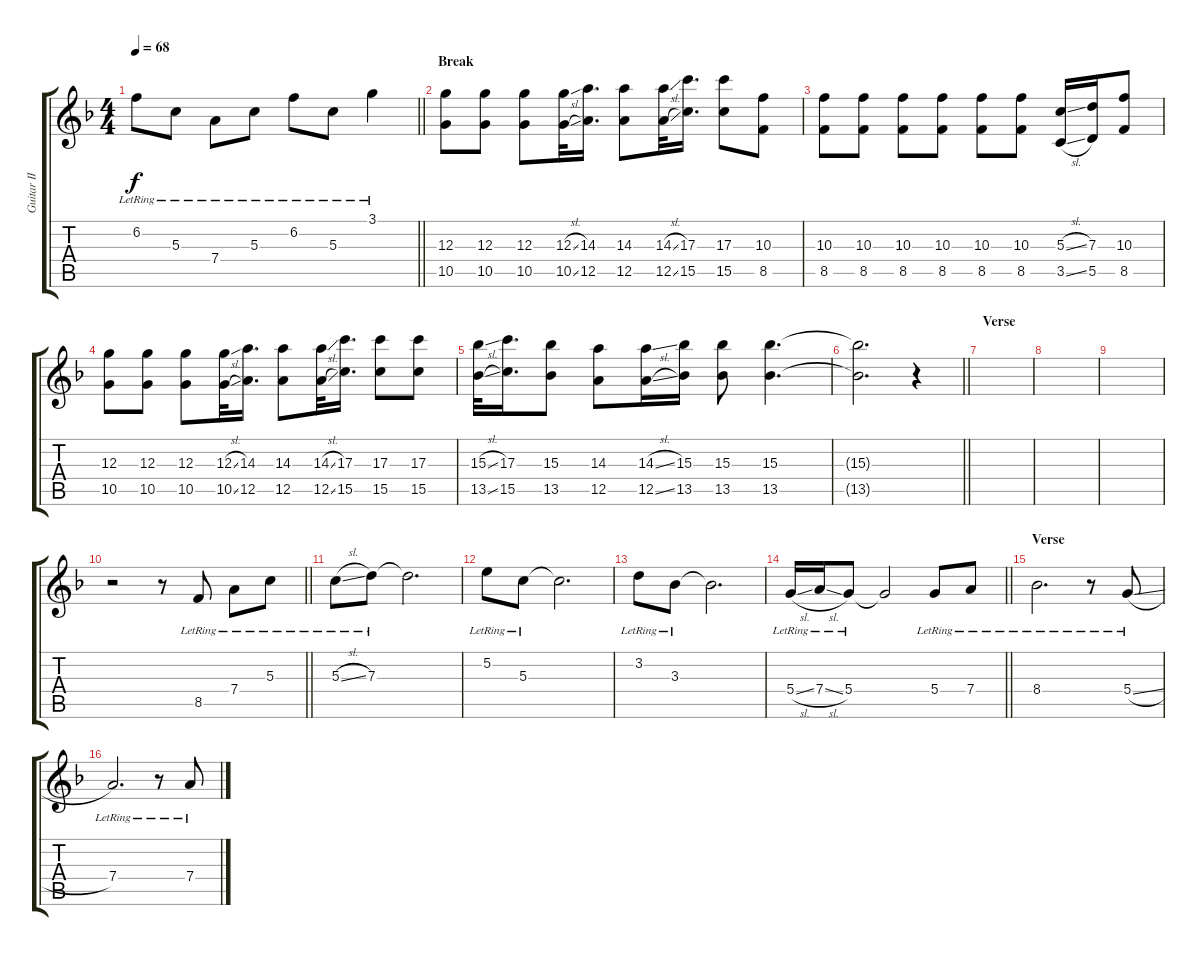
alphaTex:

\track ("Guitar II" "Guitar II") {instrument electricguitarjazz}
\staff {score tabs}
\tuning (E4 B3 G3 D3 A2 E2) {hide}
\ts (4 4)
\tempo 68
\clef g2
\barLineRight lightlight
\ks f
6.2{lr}.8{dy f} 5.3{lr}.8 7.4{lr}.8 5.3{lr}.8 6.2{lr}.8 5.3{lr}.8 3.1{lr}.4 |
\section ("" "Break")
(12.3 10.5).8{instrument overdrivenguitar} (12.3 10.5).8 (12.3 10.5).8 (12.3{sl} 10.5{sl}).32 (14.3 12.5).16{d} (14.3 12.5).8 (14.3{sl} 12.5{sl}).32 (17.3 15.5).16{d} (17.3 15.5).8 (10.3 8.5).8 |
(10.3 8.5).8 (10.3 8.5).8 (10.3 8.5).8 (10.3 8.5).8 (10.3 8.5).8 (10.3 8.5).8 (5.3{sl} 3.5{sl}).16 (7.3 5.5).16 (10.3 8.5).8 |
(12.3 10.5).8 (12.3 10.5).8 (12.3 10.5).8 (12.3{sl} 10.5{sl}).32 (14.3 12.5).16{d} (14.3 12.5).8 (14.3{sl} 12.5{sl}).32 (17.3 15.5).16{d} (17.3 15.5).8 (17.3 15.5).8 |
(15.3{sl} 13.5{sl}).32 (17.3 15.5).16{d} (15.3 13.5).8 (14.3 12.5).8 (14.3{sl} 12.5{sl}).16 (15.3 13.5).16 (15.3 13.5).8 (15.3 13.5).4{d} |
\barLineRight lightlight
(15.3{t} 13.5{t}).2{d} r.4 |
\section ("" "Verse")
|
|
|
\barLineRight lightlight
r.2 r.8 8.5{lr}.8 7.4{lr}.8 5.3{lr}.8 |
\section ("" "")
5.3{sl lr}.8 7.3{lr}.8 7.3{t}.2{d} |
5.2{lr}.8 5.3{lr}.8 5.3{t}.2{d} |
3.2{lr}.8 3.3{lr}.8 3.3{t}.2{d} |
\barLineRight lightlight
5.4{sl lr}.16 7.4{sl lr}.16 5.4{lr}.8 5.4{t}.2 5.4{lr}.8 7.4{lr}.8 |
\section ("" "Verse")
8.4{lr}.2{d} r.8 5.4{sl lr}.8 |
7.4{lr}.2{d} r.8 7.4{sl lr}.8
